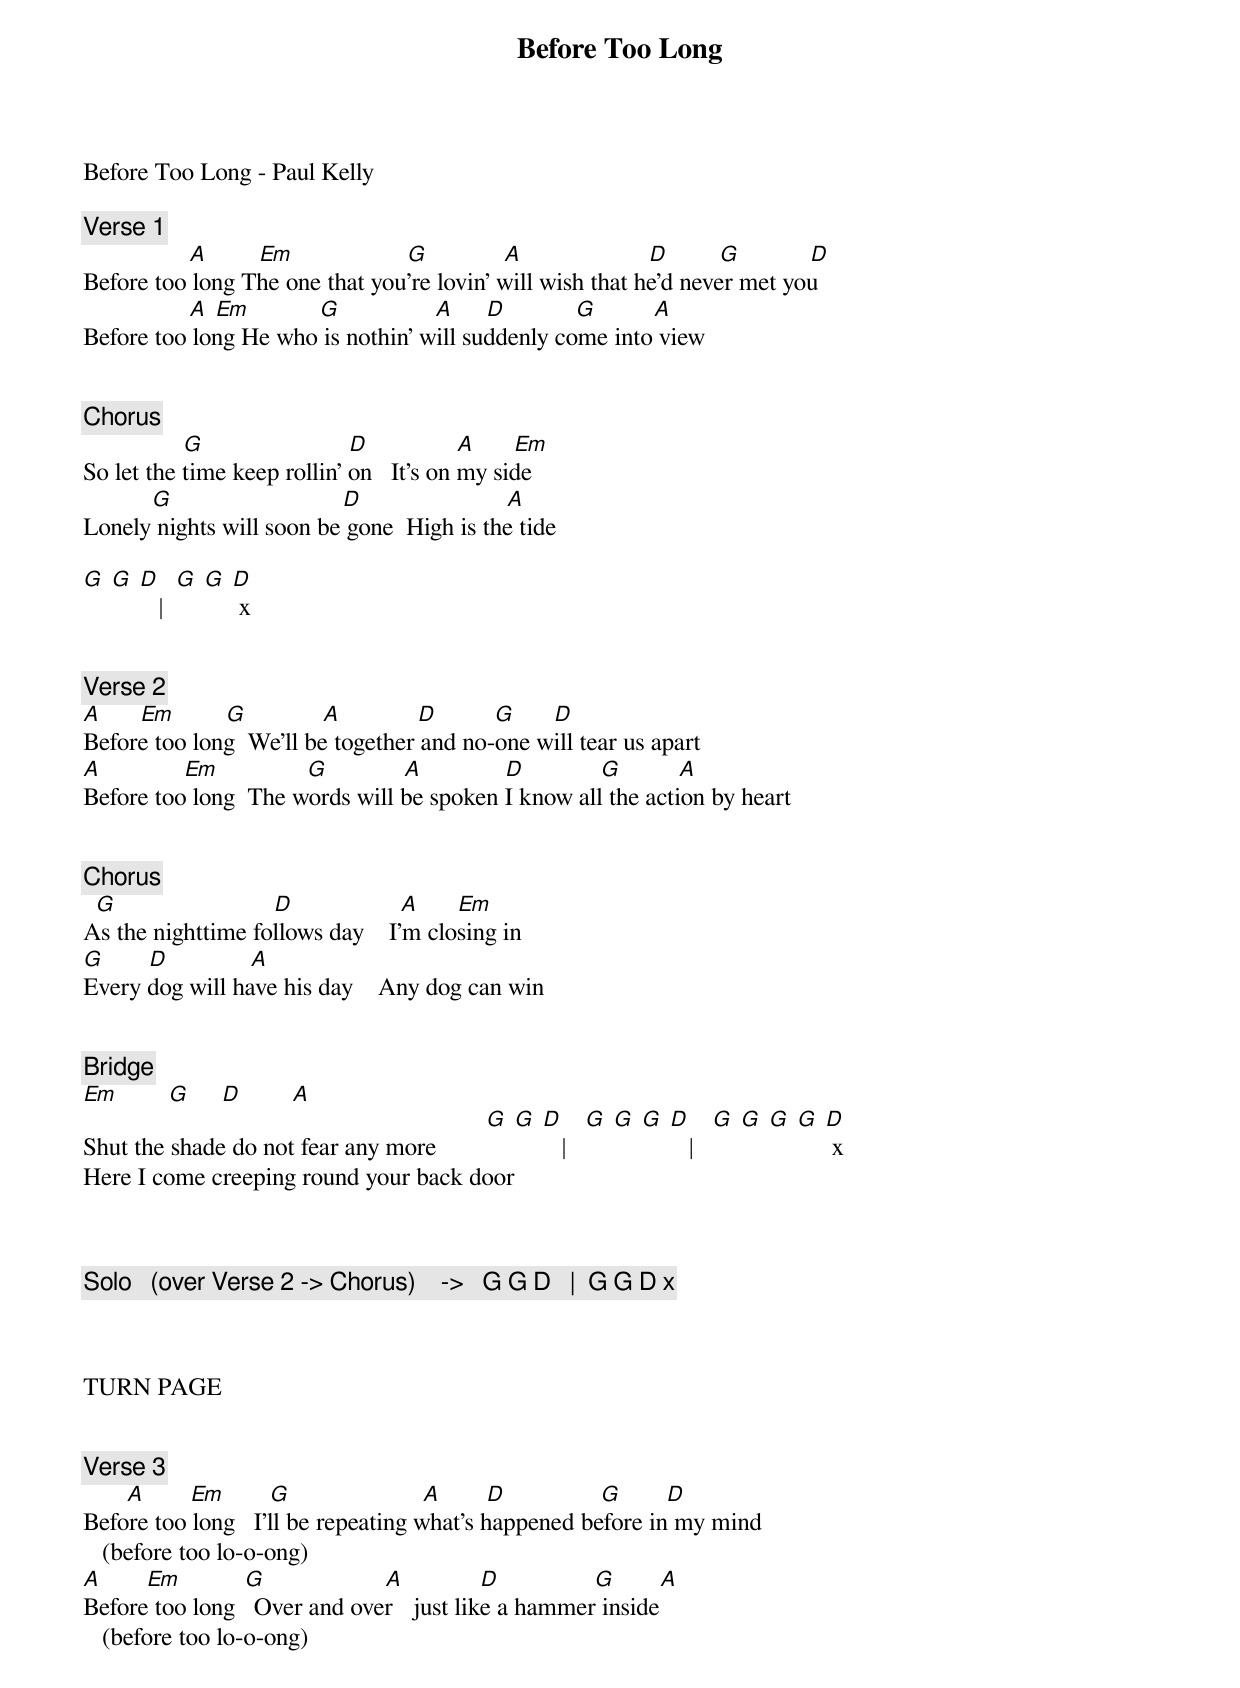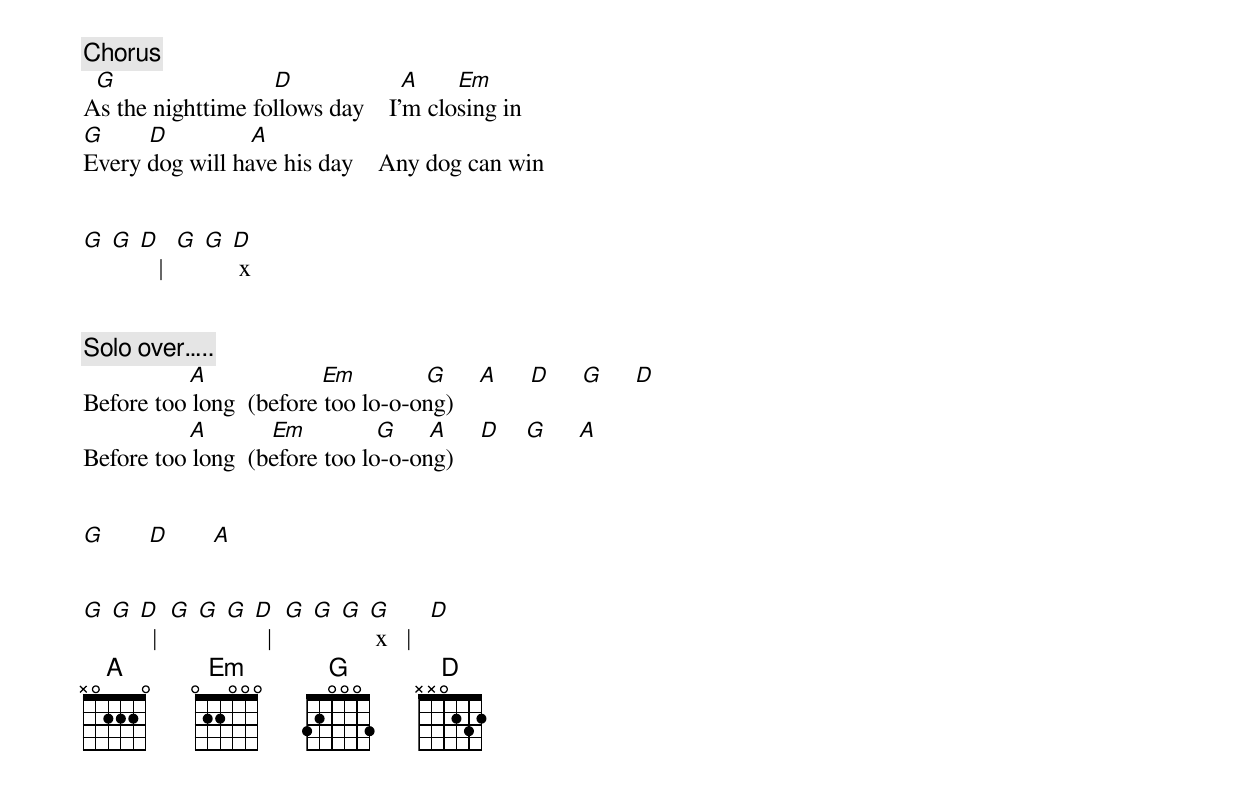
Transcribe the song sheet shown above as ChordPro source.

{title: Before Too Long}
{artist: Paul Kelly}
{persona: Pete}
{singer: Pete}
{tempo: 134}
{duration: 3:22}
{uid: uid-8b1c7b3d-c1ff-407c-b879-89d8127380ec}
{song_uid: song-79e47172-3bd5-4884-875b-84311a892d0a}



Before Too Long - Paul Kelly

{comment: Verse 1}
                 [A]	       [Em]              	   [G]           	[A]              	     [D]        [G]           [D]
Before too long	The one that you're lovin' will wish that he'd never met you
                 [A]	[Em]           [G]               [A] 	   [D]         	 [G]         [A]
Before too long	He who is nothin' will suddenly come into view


{comment: Chorus}
                [G]                       [D]			           [A]    		[Em]
So let the time keep rollin' on			It's on my side
           [G]                           [D]		                     [A]
Lonely nights will soon be gone		High is the tide

[G] [G] [D]   |  [G] [G] [D] x


{comment: Verse 2}
[A]   			[Em]   	    [G]    	       [A]    	       [D]         [G]   	  [D]
Before too long		We'll be together and no-one will tear us apart
[A]   			       [Em]   	          [G]    	       [A]    	        [D]            [G]         [A]
Before too long		The words will be spoken I know all the action by heart


{comment: Chorus}
  [G]                         [D]    			          [A]    		[Em]
As the nighttime follows day 			I'm closing in
[G]    			[D]    				     [A]
Every dog will have his day 			Any dog can win


{comment: Bridge}
[Em]  	     [G]   		[D]   	    [A]
Shut the shade do not fear any more        [G] [G] [D]   |   [G] [G] [G] [D]   |   [G] [G] [G] [G] [D] x
Here I come creeping round your back door



{comment: Solo   (over Verse 2 -> Chorus)    ->   G G D   |  G G D x}



TURN PAGE


{comment: Verse 3}
       [A]       [Em]       [G]                     [A]    		 [D]               [G]       [D]
Before too long   I'll be repeating what's happened before in my mind
			(before too lo-o-ong)
[A]       [Em]          [G]                   [A]    	       [D]               [G]       [A]
Before too long   Over and over 		just like a hammer inside
			(before too lo-o-ong)


{comment: Chorus}
  [G]                         [D]    			          [A]    		[Em]
As the nighttime follows day 			I'm closing in
[G]    			[D]    				     [A]
Every dog will have his day 			Any dog can win


[G] [G] [D]   |  [G] [G] [D] x


{comment: Solo over…..}
                 [A]        		        [Em]           [G]     [A]     [D]     [G]     [D]
Before too long  (before too lo-o-ong)
                 [A]		        [Em]           [G]     [A] 	   [D]  	 [G]     [A]
Before too long  (before too lo-o-ong)


[G]    			[D]    			[A]


[G] [G] [D] 	| 	[G] [G] [G] [D] 	| 	[G] [G] [G] [G] x   | 		[D]
